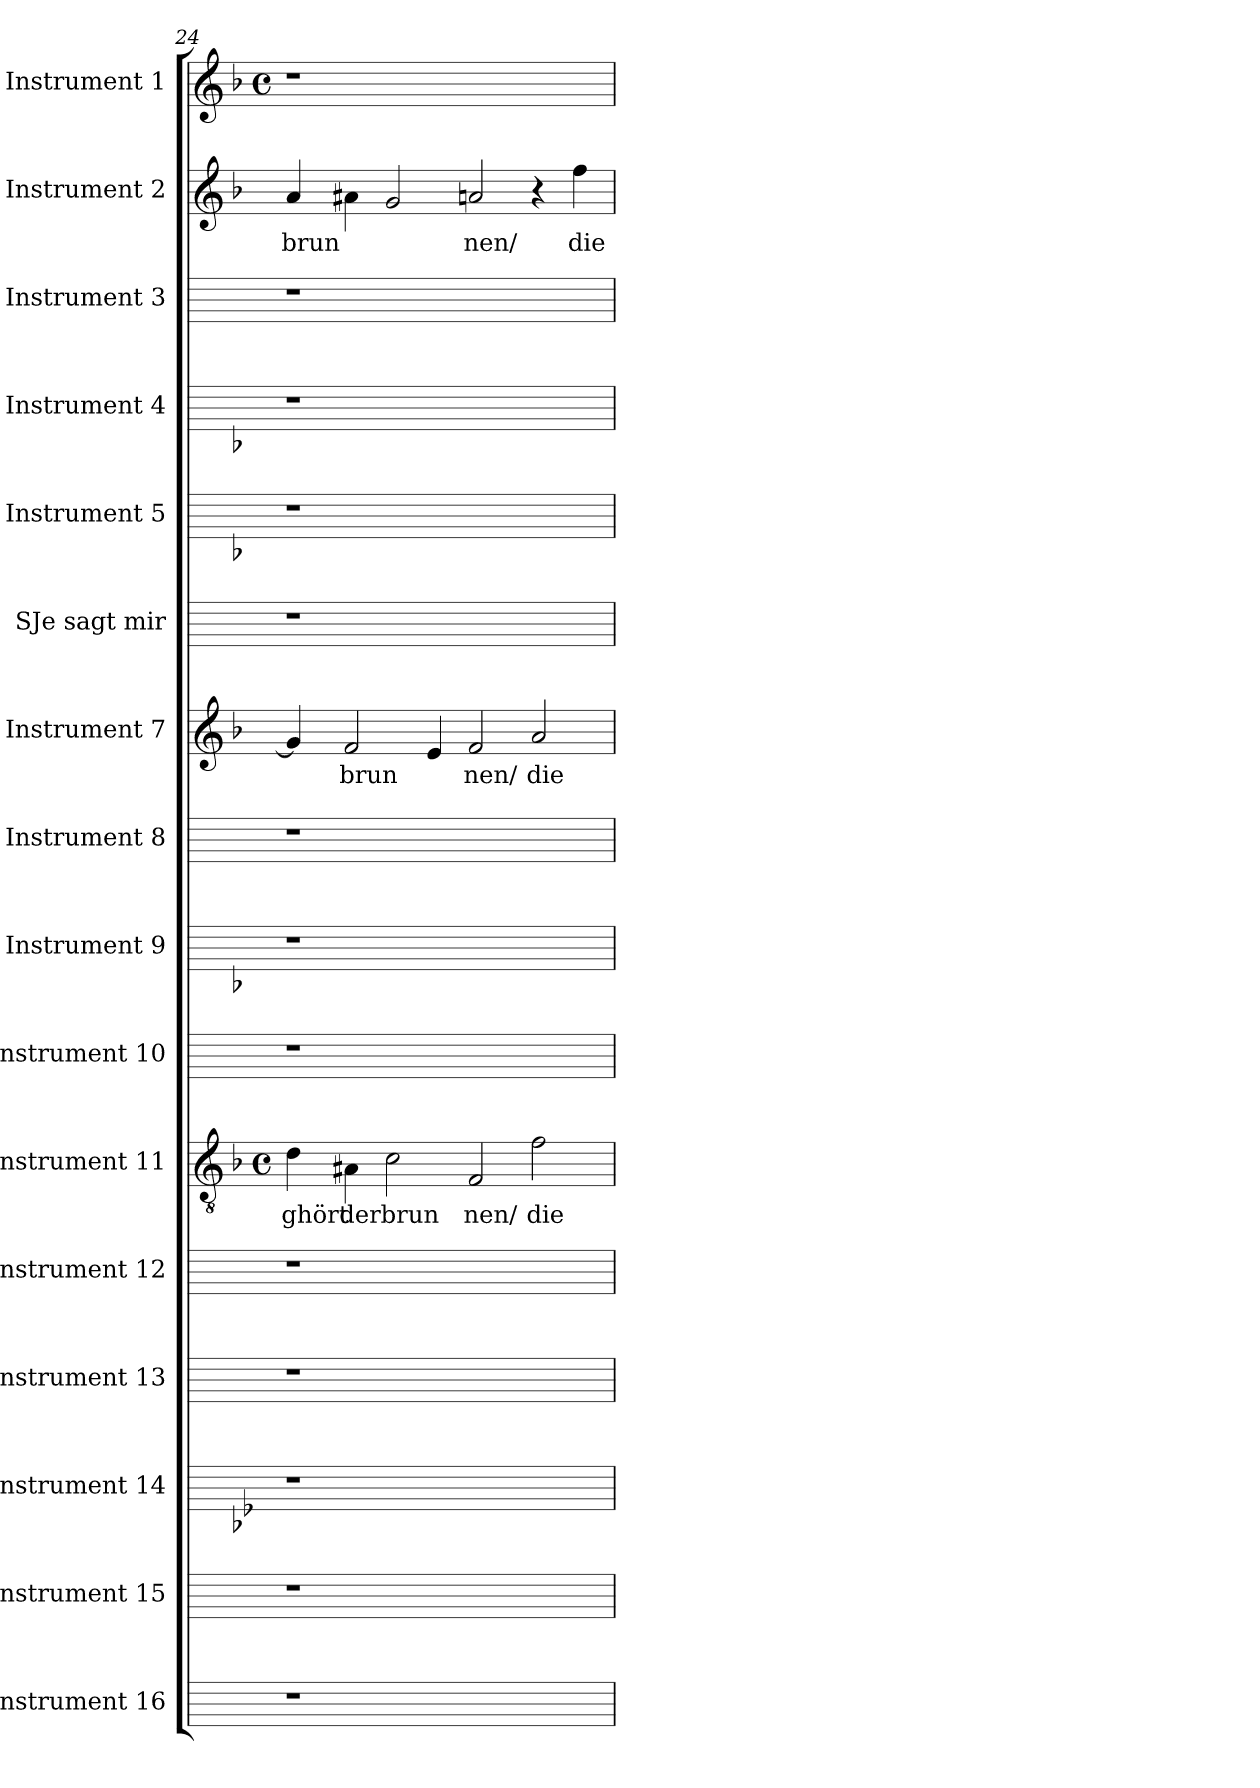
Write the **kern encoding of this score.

**kern	**kern	**kern	**kern	**kern	**kern	**text	**kern	**kern	**kern	**kern	**text	**kern	**kern	**kern	**kern	**kern	**text	**kern
*part16	*part15	*part14	*part13	*part12	*part11	*part11	*part10	*part9	*part8	*part7	*part7	*part6	*part5	*part4	*part3	*part2	*part2	*part1
*staff16	*staff15	*staff14	*staff13	*staff12	*staff11	*staff11	*staff10	*staff9	*staff8	*staff7	*staff7	*staff6	*staff5	*staff4	*staff3	*staff2	*staff2	*staff1
*I"Instrument 16	*I"Instrument 15	*I"Instrument 14	*I"Instrument 13	*I"Instrument 12	*I"Instrument 11	*	*I"Instrument 10	*I"Instrument 9	*I"Instrument 8	*I"Instrument 7	*	*I"SJe sagt mir	*I"Instrument 5	*I"Instrument 4	*I"Instrument 3	*I"Instrument 2	*	*I"Instrument 1
*	*	*	*	*	*clefGv2	*	*	*	*	*clefG2	*	*	*	*	*	*clefG2	*	*clefG2
*ITrd1c2	*ITrd1c2	*	*ITrd1c2	*ITrd1c2	*ITrd1c2	*	*ITrd1c2	*ITrd-3c-5	*ITrd-3c-5	*ITrd1c2	*	*ITrd1c2	*ITrd1c2	*ITrd-3c-5	*ITrd1c2	*ITrd1c2	*	*ITrd-3c-5
*	*	*k[b-e-]	*	*	*k[b-e-a-]	*	*	*k[b-e-]	*k[b-]	*k[b-e-a-]	*	*	*k[b-e-a-]	*k[b-e-]	*	*k[b-e-a-]	*	*k[b-e-]
*	*	*B-:	*	*	*E-:	*	*	*B-:	*F:	*E-:	*	*	*E-:	*B-:	*	*E-:	*	*B-:
*	*	*	*	*	*M4/4	*	*	*	*	*	*	*	*	*	*	*	*	*M4/4
*	*	*	*	*	*met(c)	*	*	*	*	*	*	*	*	*	*	*	*	*met(c)
=24	=24	=24	=24	=24	=24	=24	=24	=24	=24	=24	=24	=24	=24	=24	=24	=24	=24	=24
!	!	!	!	!	!	!LO:LY:b:cj	!	!	!	!	!	!	!	!	!	!	!LO:LY:b	!
1r	1r	1r	1r	1r	4c\	ghört	1r	1r	1r	4f/]	.	1r	1r	1r	1r	4g/	brun	1r
!	!	!	!	!	!	!LO:LY:b:cj	!	!	!	!	!LO:LY:b	!	!	!	!	!	!	!
.	.	.	.	.	4G#\	der	.	.	.	2e-/	brun	.	.	.	.	4g#\	.	.
!	!	!	!	!	!	!LO:LY:b:cj	!	!	!	!	!	!	!	!	!	!	!	!
.	.	.	.	.	2B-\	brun	.	.	.	.	.	.	.	.	.	2f/	.	.
.	.	.	.	.	.	.	.	.	.	4d/	.	.	.	.	.	.	.	.
!	!	!	!	!	!	!LO:LY:b:cj	!	!	!	!	!LO:LY:b:cj	!	!	!	!	!	!LO:LY:b:cj	!
1ryy	1ryy	1ryy	1ryy	1ryy	2E-/	nen/	1ryy	1ryy	1ryy	2e-/	nen/	1ryy	1ryy	1ryy	1ryy	2g/	nen/	1ryy
!	!	!	!	!	!	!LO:LY:b:cj	!	!	!	!	!LO:LY:b:cj	!	!	!	!	!	!	!
.	.	.	.	.	2e-\	die	.	.	.	2g/	die	.	.	.	.	4r	.	.
!	!	!	!	!	!	!	!	!	!	!	!	!	!	!	!	!	!LO:LY:b:cj	!
.	.	.	.	.	.	.	.	.	.	.	.	.	.	.	.	4ee-\	die	.
=	=	=	=	=	=	=	=	=	=	=	=	=	=	=	=	=	=	=
*-	*-	*-	*-	*-	*-	*-	*-	*-	*-	*-	*-	*-	*-	*-	*-	*-	*-	*-
